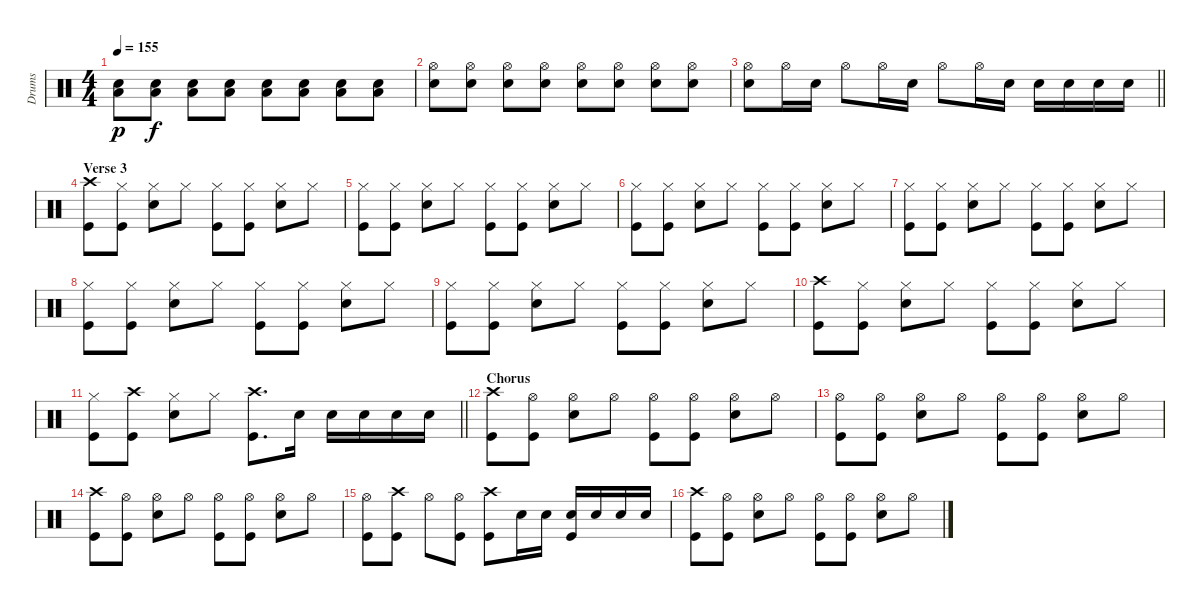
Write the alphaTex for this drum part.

\track ("Drums" "Drums") {instrument percussion}
\staff {score}
\articulation defaults
\ts (4 4)
\tempo 155
\clef neutral
\ks c
("Low Tom (hit)" "Snare (hit) 2").8{dy p} ("Low Tom (hit)" "Snare (hit) 2").8{dy f} ("Low Tom (hit)" "Snare (hit) 2").8 ("Low Tom (hit)" "Snare (hit) 2").8 ("Low Tom (hit)" "Snare (hit) 2").8 ("Low Tom (hit)" "Snare (hit) 2").8 ("Low Tom (hit)" "Snare (hit) 2").8 ("Low Tom (hit)" "Snare (hit) 2").8 |
("Hi-Hat (open)" "Snare (hit) 2").8 ("Hi-Hat (open)" "Snare (hit) 2").8 ("Hi-Hat (open)" "Snare (hit) 2").8 ("Hi-Hat (open)" "Snare (hit) 2").8 ("Hi-Hat (open)" "Snare (hit) 2").8 ("Hi-Hat (open)" "Snare (hit) 2").8 ("Hi-Hat (open)" "Snare (hit) 2").8 ("Hi-Hat (open)" "Snare (hit) 2").8 |
\barLineRight lightlight
("Hi-Hat (open)" "Snare (hit) 2").8 "Hi-Hat (open)".16 "Snare (hit) 2".16 "Hi-Hat (open)".8 "Hi-Hat (open)".16 "Snare (hit) 2".16 "Hi-Hat (open)".8 "Hi-Hat (open)".16 "Snare (hit) 2".16 "Snare (hit) 2".16 "Snare (hit) 2".16 "Snare (hit) 2".16 "Snare (hit) 2".16 |
\section ("" "Verse 3")
("Crash high (hit)" "Kick (hit)").8 ("Hi-Hat (closed)" "Kick (hit)").8 ("Hi-Hat (closed)" "Snare (hit) 2").8 "Hi-Hat (closed)".8 ("Hi-Hat (closed)" "Kick (hit)").8 ("Hi-Hat (closed)" "Kick (hit)").8 ("Hi-Hat (closed)" "Snare (hit) 2").8 "Hi-Hat (closed)".8 |
("Hi-Hat (closed)" "Kick (hit)").8 ("Hi-Hat (closed)" "Kick (hit)").8 ("Hi-Hat (closed)" "Snare (hit) 2").8 "Hi-Hat (closed)".8 ("Hi-Hat (closed)" "Kick (hit)").8 ("Hi-Hat (closed)" "Kick (hit)").8 ("Hi-Hat (closed)" "Snare (hit) 2").8 "Hi-Hat (closed)".8 |
("Hi-Hat (closed)" "Kick (hit)").8 ("Hi-Hat (closed)" "Kick (hit)").8 ("Hi-Hat (closed)" "Snare (hit) 2").8 "Hi-Hat (closed)".8 ("Hi-Hat (closed)" "Kick (hit)").8 ("Hi-Hat (closed)" "Kick (hit)").8 ("Hi-Hat (closed)" "Snare (hit) 2").8 "Hi-Hat (closed)".8 |
("Hi-Hat (closed)" "Kick (hit)").8 ("Hi-Hat (closed)" "Kick (hit)").8 ("Hi-Hat (closed)" "Snare (hit) 2").8 "Hi-Hat (closed)".8 ("Hi-Hat (closed)" "Kick (hit)").8 ("Hi-Hat (closed)" "Kick (hit)").8 ("Hi-Hat (closed)" "Snare (hit) 2").8 "Hi-Hat (closed)".8 |
("Hi-Hat (closed)" "Kick (hit)").8 ("Hi-Hat (closed)" "Kick (hit)").8 ("Hi-Hat (closed)" "Snare (hit) 2").8 "Hi-Hat (closed)".8 ("Hi-Hat (closed)" "Kick (hit)").8 ("Hi-Hat (closed)" "Kick (hit)").8 ("Hi-Hat (closed)" "Snare (hit) 2").8 "Hi-Hat (closed)".8 |
("Hi-Hat (closed)" "Kick (hit)").8 ("Hi-Hat (closed)" "Kick (hit)").8 ("Hi-Hat (closed)" "Snare (hit) 2").8 "Hi-Hat (closed)".8 ("Hi-Hat (closed)" "Kick (hit)").8 ("Hi-Hat (closed)" "Kick (hit)").8 ("Hi-Hat (closed)" "Snare (hit) 2").8 "Hi-Hat (closed)".8 |
("Crash high (hit)" "Kick (hit)").8 ("Hi-Hat (closed)" "Kick (hit)").8 ("Hi-Hat (closed)" "Snare (hit) 2").8 "Hi-Hat (closed)".8 ("Hi-Hat (closed)" "Kick (hit)").8 ("Hi-Hat (closed)" "Kick (hit)").8 ("Hi-Hat (closed)" "Snare (hit) 2").8 "Hi-Hat (closed)".8 |
\barLineRight lightlight
("Hi-Hat (closed)" "Kick (hit)").8 ("Crash high (hit)" "Kick (hit)").8 ("Hi-Hat (closed)" "Snare (hit) 2").8 "Hi-Hat (closed)".8 ("Crash high (hit)" "Kick (hit)").8{d} "Snare (hit) 2".16 "Snare (hit) 2".16 "Snare (hit) 2".16 "Snare (hit) 2".16 "Snare (hit) 2".16 |
\section ("" "Chorus")
("Crash high (hit)" "Kick (hit)").8 ("Hi-Hat (open)" "Kick (hit)").8 ("Hi-Hat (open)" "Snare (hit) 2").8 "Hi-Hat (open)".8 ("Hi-Hat (open)" "Kick (hit)").8 ("Hi-Hat (open)" "Kick (hit)").8 ("Hi-Hat (open)" "Snare (hit) 2").8 "Hi-Hat (open)".8 |
("Hi-Hat (open)" "Kick (hit)").8 ("Hi-Hat (open)" "Kick (hit)").8 ("Hi-Hat (open)" "Snare (hit) 2").8 "Hi-Hat (open)".8 ("Hi-Hat (open)" "Kick (hit)").8 ("Hi-Hat (open)" "Kick (hit)").8 ("Hi-Hat (open)" "Snare (hit) 2").8 "Hi-Hat (open)".8 |
("Crash high (hit)" "Kick (hit)").8 ("Hi-Hat (open)" "Kick (hit)").8 ("Hi-Hat (open)" "Snare (hit) 2").8 "Hi-Hat (open)".8 ("Hi-Hat (open)" "Kick (hit)").8 ("Hi-Hat (open)" "Kick (hit)").8 ("Hi-Hat (open)" "Snare (hit) 2").8 "Hi-Hat (open)".8 |
("Hi-Hat (open)" "Kick (hit)").8 ("Crash high (hit)" "Kick (hit)").8 "Hi-Hat (open)".8 ("Hi-Hat (open)" "Kick (hit)").8 ("Crash high (hit)" "Kick (hit)").8 "Snare (hit) 2".16 "Snare (hit) 2".16 ("Snare (hit) 2" "Kick (hit)").16 "Snare (hit) 2".16 "Snare (hit) 2".16 "Snare (hit) 2".16 |
("Crash high (hit)" "Kick (hit)").8 ("Hi-Hat (open)" "Kick (hit)").8 ("Hi-Hat (open)" "Snare (hit) 2").8 "Hi-Hat (open)".8 ("Hi-Hat (open)" "Kick (hit)").8 ("Hi-Hat (open)" "Kick (hit)").8 ("Hi-Hat (open)" "Snare (hit) 2").8 "Hi-Hat (open)".8
